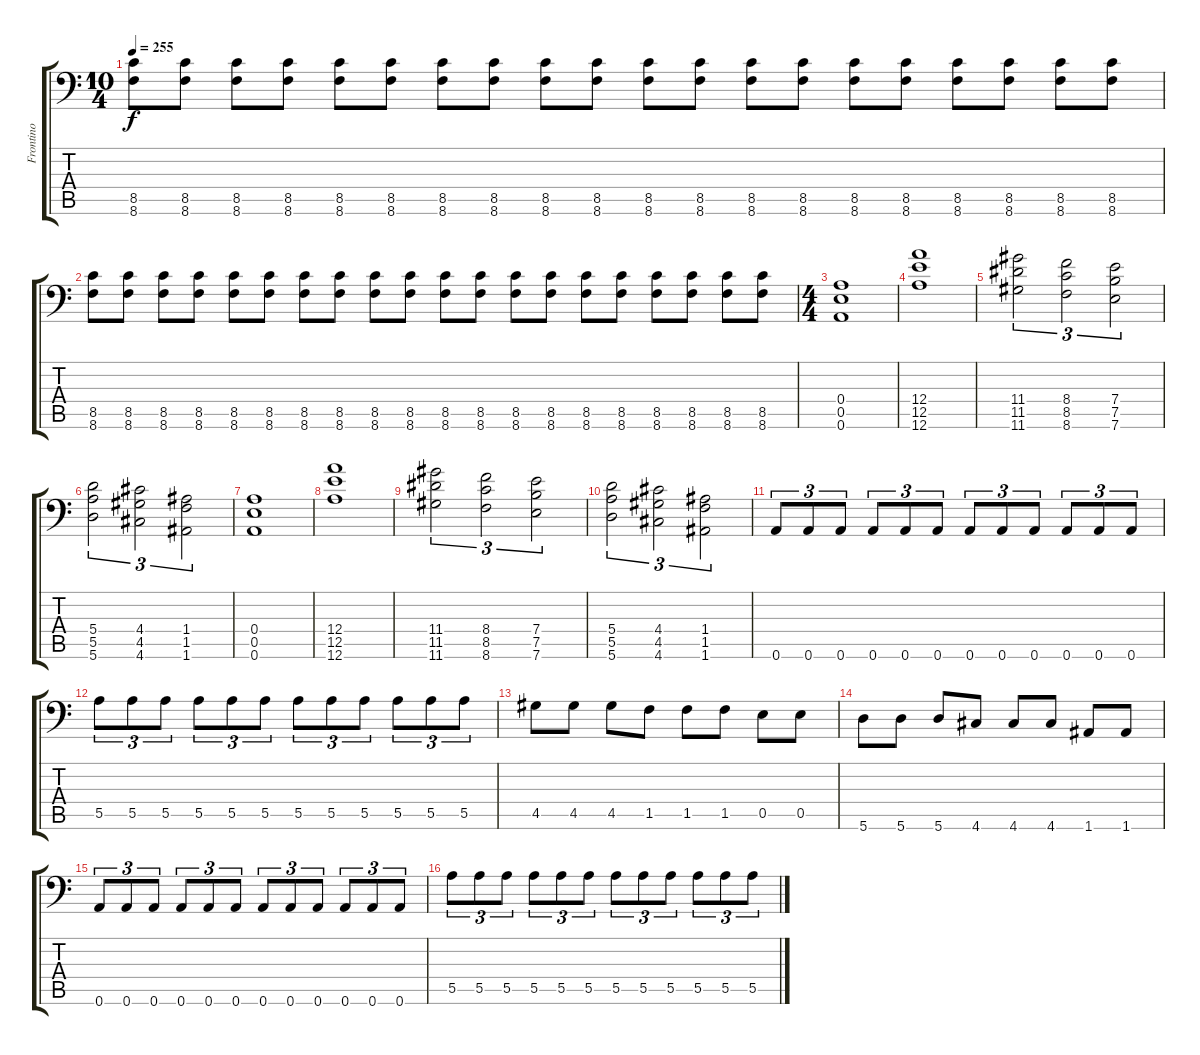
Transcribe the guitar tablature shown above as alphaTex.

\track ("Frontino" "Frontino") {instrument distortionguitar}
\staff {score tabs}
\tuning (B3 Gb3 D3 A2 E2 A1) {hide}
\ts (10 4)
\tempo 255
\clef f4
\ks c
(8.5 8.6).8{dy f} (8.5 8.6).8 (8.5 8.6).8 (8.5 8.6).8 (8.5 8.6).8 (8.5 8.6).8 (8.5 8.6).8 (8.5 8.6).8 (8.5 8.6).8 (8.5 8.6).8 (8.5 8.6).8 (8.5 8.6).8 (8.5 8.6).8 (8.5 8.6).8 (8.5 8.6).8 (8.5 8.6).8 (8.5 8.6).8 (8.5 8.6).8 (8.5 8.6).8 (8.5 8.6).8 |
(8.5 8.6).8 (8.5 8.6).8 (8.5 8.6).8 (8.5 8.6).8 (8.5 8.6).8 (8.5 8.6).8 (8.5 8.6).8 (8.5 8.6).8 (8.5 8.6).8 (8.5 8.6).8 (8.5 8.6).8 (8.5 8.6).8 (8.5 8.6).8 (8.5 8.6).8 (8.5 8.6).8 (8.5 8.6).8 (8.5 8.6).8 (8.5 8.6).8 (8.5 8.6).8 (8.5 8.6).8 |
\ts (4 4)
(0.4 0.5 0.6).1 |
(12.4 12.5 12.6).1 |
(11.4 11.5 11.6).2{tu (3 2)} (8.4 8.5 8.6).2{tu (3 2)} (7.4 7.5 7.6).2{tu (3 2)} |
(5.4 5.5 5.6).2{tu (3 2)} (4.4 4.5 4.6).2{tu (3 2)} (1.4 1.5 1.6).2{tu (3 2)} |
(0.4 0.5 0.6).1 |
(12.4 12.5 12.6).1 |
(11.4 11.5 11.6).2{tu (3 2)} (8.4 8.5 8.6).2{tu (3 2)} (7.4 7.5 7.6).2{tu (3 2)} |
(5.4 5.5 5.6).2{tu (3 2)} (4.4 4.5 4.6).2{tu (3 2)} (1.4 1.5 1.6).2{tu (3 2)} |
0.6.8{tu (3 2)} 0.6.8{tu (3 2)} 0.6.8{tu (3 2)} 0.6.8{tu (3 2)} 0.6.8{tu (3 2)} 0.6.8{tu (3 2)} 0.6.8{tu (3 2)} 0.6.8{tu (3 2)} 0.6.8{tu (3 2)} 0.6.8{tu (3 2)} 0.6.8{tu (3 2)} 0.6.8{tu (3 2)} |
5.5.8{tu (3 2)} 5.5.8{tu (3 2)} 5.5.8{tu (3 2)} 5.5.8{tu (3 2)} 5.5.8{tu (3 2)} 5.5.8{tu (3 2)} 5.5.8{tu (3 2)} 5.5.8{tu (3 2)} 5.5.8{tu (3 2)} 5.5.8{tu (3 2)} 5.5.8{tu (3 2)} 5.5.8{tu (3 2)} |
4.5.8 4.5.8 4.5.8 1.5.8 1.5.8 1.5.8 0.5.8 0.5.8 |
5.6.8 5.6.8 5.6.8 4.6.8 4.6.8 4.6.8 1.6.8 1.6.8 |
0.6.8{tu (3 2)} 0.6.8{tu (3 2)} 0.6.8{tu (3 2)} 0.6.8{tu (3 2)} 0.6.8{tu (3 2)} 0.6.8{tu (3 2)} 0.6.8{tu (3 2)} 0.6.8{tu (3 2)} 0.6.8{tu (3 2)} 0.6.8{tu (3 2)} 0.6.8{tu (3 2)} 0.6.8{tu (3 2)} |
5.5.8{tu (3 2)} 5.5.8{tu (3 2)} 5.5.8{tu (3 2)} 5.5.8{tu (3 2)} 5.5.8{tu (3 2)} 5.5.8{tu (3 2)} 5.5.8{tu (3 2)} 5.5.8{tu (3 2)} 5.5.8{tu (3 2)} 5.5.8{tu (3 2)} 5.5.8{tu (3 2)} 5.5.8{tu (3 2)}
